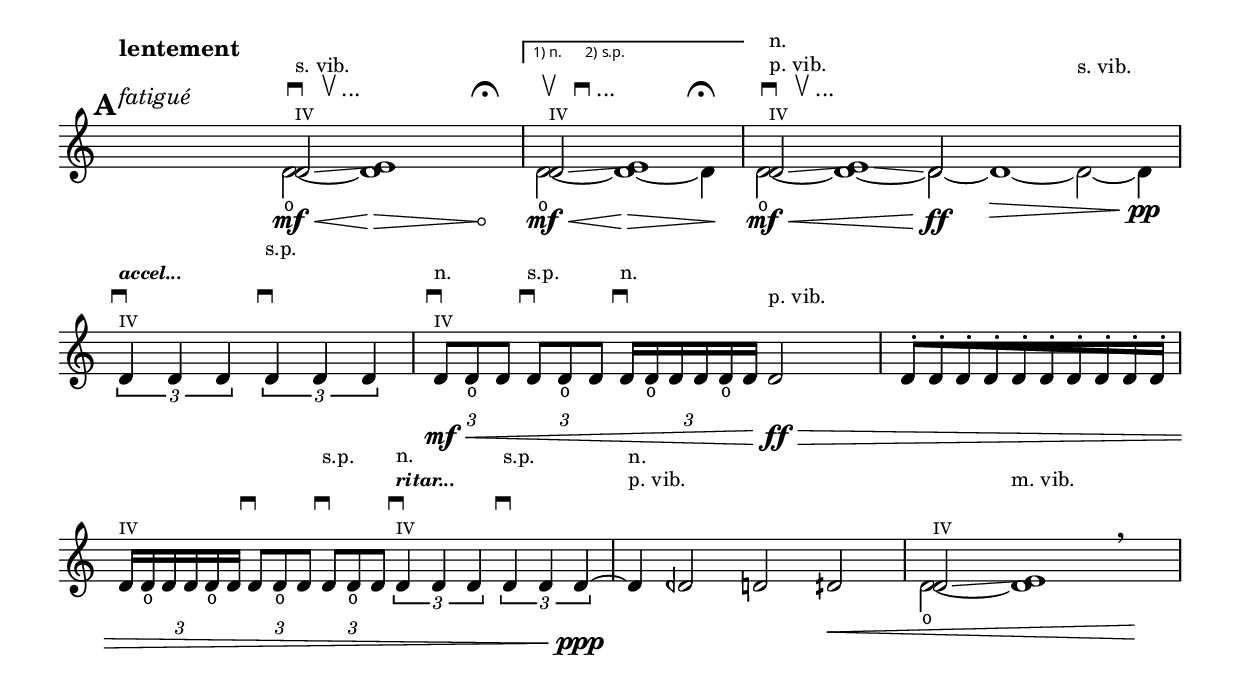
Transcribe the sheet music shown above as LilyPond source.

\version "2.19.2"

\header {
  lsrtags = "headword"

  texidoc = "
Unfretted headword

"
  doctitle = "Unfretted headword"
}
% #!lilypond lcp-extract.ly -*- coding: utf-8; -*-

%%%
%%% les-cinq-pieds:
%%% extract for the lilypond documentaton project
%%%

%% Title:	Les cinq pieds
%% Composer: 	David Séverin
%% Date:	Juillet 2007
%% Instrument:	Violon Solo
%% Dedication:	A mon épouse Lívia De Souza Vidal
%% Additional:	avec l'aide de Krzysztof Wagenaar

%% Statement:

%% Here by, I, the composer, agree that this extract of my composition
%% be in the public domain and can be part of, used and presented in
%% the LilyPond Documention Project.

%% Statement Date: Octber the 9th, 2008


%%%
%%% Abbreviations
%%%

db         = \markup { \musicglyph #"scripts.downbow" }
dub        = \markup { \line { \musicglyph #"scripts.downbow" " " \musicglyph #"scripts.upbow" } }
dubetc     = \markup { \line { \musicglyph #"scripts.downbow" " " \musicglyph #"scripts.upbow" "..." } }

ub         = \markup { \musicglyph #"scripts.upbow" }
udb        = \markup { \line { \musicglyph #"scripts.upbow" " " \musicglyph #"scripts.downbow" } }
udbetc     = \markup { \line { \musicglyph #"scripts.upbow" " " \musicglyph #"scripts.downbow" "..." } }

accel   = \markup \tiny \italic \bold "accel..."
ritar   = \markup \tiny \italic \bold "ritar..."

ignore     = \override NoteColumn.ignore-collision = ##t


%%
%% Strings
%%

svib           = \markup \small "s. vib."
pvib           = \markup \small "p. vib."
mvib           = \markup \small "m. vib."
sulp           = \markup \small "s.p."
norm           = \markup \small "n."

quatre         = \markup \teeny "IV"


%%
%% Shifting Notes
%%

shift      = \once \override NoteColumn.force-hshift = #0.9
shifta     = \once \override NoteColumn.force-hshift = #1.2
shiftb     = \once \override NoteColumn.force-hshift = #1.4


%%
%% Hairpin
%%

% aniente        = "a niente"
aniente        = \once \override Hairpin.circled-tip = ##t


%%
%% Tuplets
%%

tupletbp       = \once \override Staff.TupletBracket.padding = #2.25


%%
%% Flag [Note Head - Stem]
%%

noflag         = \once \override Flag.style = #'no-flag

%%%
%%% Functions
%%%

#(define-markup-command (colmark layout props args)
  (markup-list?)
  (let ((entries (cons (list '(baseline-skip . 2.3)) props)
       ))
   (interpret-markup layout entries
    (make-column-markup
     (map (lambda (arg)
	   (markup arg))
      (reverse args))))))


%%%
%%% Instruments
%%%

ViolinSolo = \relative c' {

  \voiceOne

  \set Score.markFormatter     =  #format-mark-box-numbers
  \override Score.VoltaBracket.font-name                  = #"sans"
  \override Score.VoltaBracket.extra-offset               = #'(0 . 1)
  \override SpacingSpanner.uniform-stretching         = ##t


  %% Measure 1
  \time 25/8
  \mark \default
  r2 ^\markup \colmark { \italic "fatigué" " " \bold "lentement"} r4 r r8
  <<
    { \shift d2 \glissando ^\markup \colmark { \quatre \dubetc \svib } \shifta e1 } \\
    { d2 \open \mf \< ~ \aniente d1  \! \> r4 r ^\markup \colmark { " " \fermata } \! }
  >>


  %% Measure 2
  \time 7/4
  \set Score.repeatCommands = #'((volta "1) n.      2) s.p."))
  <<
    { \shift d2 \glissando ^\markup \colmark { \quatre \udbetc } \shifta e1 } \\
    { d2 \open \mf \< ~ d1 \! \> ~ d4 ^\markup \colmark { " " \fermata } \! }
  >>
  \set Score.repeatCommands = #'((volta #f))


  %% Measure 3
  \time 15/4
  <<
    { \shift d2 \glissando ^\markup \colmark { \quatre \dubetc \pvib \norm } \shifta e1 \glissando d2 } \\
    { d2 \open \mf \< ~ d1 ~ 2 \ff  ~ d1 \> ~ d2 ^\markup \colmark { " " " " \svib } ~ d4 \pp}
  >>
  \break

  %% Measure 4
  \time 4/4
  \stemUp
  \tupletDown
  \tuplet 3/2 { d4 ^\markup \colmark { \quatre \db \accel } d d }
  \tuplet 3/2 { d4 ^\markup \colmark { " " \db " " \sulp } d d }



  %% Measure 5
  \time 5/4
  \tupletbp \tuplet 3/2 { d8 \mf \< ^\markup \colmark { \quatre \db \norm } d _\open d }
  \tupletbp \tuplet 3/2 { d8 ^\markup \colmark { " " \db \sulp } d _\open d }
  \tupletbp \tuplet 3/2 { d16 ^\markup \colmark { " " \db \norm } d _\open d d d _\open d }
  d2 \ff ^\markup \colmark { " " \pvib } \>


  %% Measure 6
  \time 5/8
  \once \override Beam.grow-direction = #RIGHT  % \featherDurations #(ly:make-moment 2/3)
  { d16 \staccato
    [ d \staccato d \staccato d \staccato d \staccato d \staccato d \staccato d \staccato d \staccato d \staccato]
  }
  \break


  %% Measure 7
  \time 7/4
  \tupletbp \tuplet 3/2 { d16 ^\markup \colmark { \quatre } d _\open d d d _\open d }
  \tupletbp \tuplet 3/2 { d8 ^\markup \colmark { " " \db } d _\open d }
  \tupletbp \tuplet 3/2 { d8 ^\markup \colmark { " " \db " " \sulp } d _\open d }
  \tuplet 3/2 { d4 ^\markup \colmark { \quatre \db \ritar \norm } d d }
  \tuplet 3/2 { d4 ^\markup \colmark { " " \db " " \sulp } d d \ppp ~ }


  %% Measure 8
  d4 ^\markup \colmark { " " " " \pvib \norm }
  deh2 d dih \<


  %% Measure 9
  <<
    { \shift d2 \glissando ^\markup \colmark { \quatre } \shifta e1 } \\
    { d2 \open ~ d1  ^\markup \colmark { " " " " \mvib } }
  >>
  \breathe r4 \!

}


%%%
%%% Score
%%%

\score {

  <<
    \relative c' <<
      \new Staff \ViolinSolo
    >>

    \hide Score.Rest
    \set Score.defaultBarType          = "-"
  >>

  \layout  {
    indent       = 0.0
    \context {
      \Staff
      \remove "Time_signature_engraver"
    }
    \context {
      \Score
      \remove "Bar_number_engraver"
    }
  }
}
